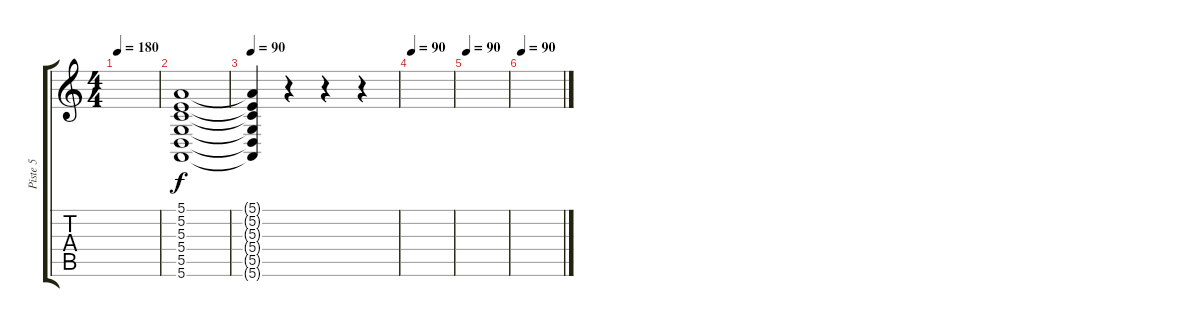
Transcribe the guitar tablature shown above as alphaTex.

\track ("Piste 5" "Piste 5") {instrument seashore}
\staff {score tabs}
\tuning (E4 B3 G3 D3 A2 E2) {hide}
\ts (4 4)
\tempo 180
\clef g2
\ks c
|
(5.1 5.2 5.3 5.4 5.5 5.6).1 |
\tempo 90
(5.1{t} 5.2{t} 5.3{t} 5.4{t} 5.5{t} 5.6{t}).4 r.4 r.4 r.4 |
\tempo 90
|
\tempo 90
|
\tempo 90
